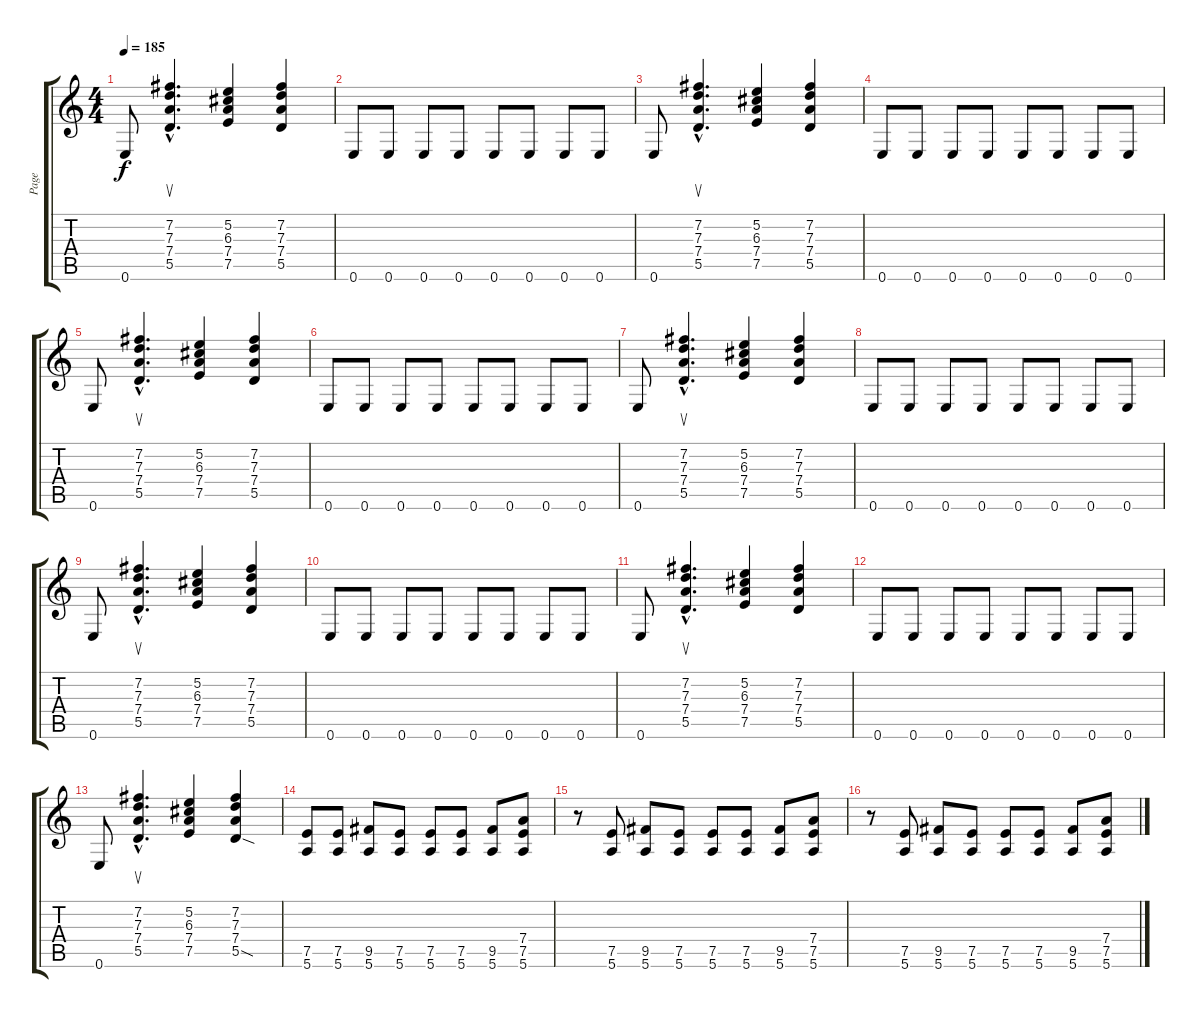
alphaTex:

\track ("Page" "Page") {instrument distortionguitar}
\staff {score tabs}
\tuning (E4 B3 G3 D3 A2 E2) {hide}
\ts (4 4)
\tempo 185
\clef g2
\ks c
0.6.8{dy f} (7.2{hac} 7.3{hac} 7.4{hac} 5.5{hac}).4{d su} (5.2 6.3 7.4 7.5).4 (7.2 7.3 7.4 5.5).4 |
0.6.8 0.6.8 0.6.8 0.6.8 0.6.8 0.6.8 0.6.8 0.6.8 |
0.6.8 (7.2{hac} 7.3{hac} 7.4{hac} 5.5{hac}).4{d su} (5.2 6.3 7.4 7.5).4 (7.2 7.3 7.4 5.5).4 |
0.6.8 0.6.8 0.6.8 0.6.8 0.6.8 0.6.8 0.6.8 0.6.8 |
0.6.8 (7.2{hac} 7.3{hac} 7.4{hac} 5.5{hac}).4{d su} (5.2 6.3 7.4 7.5).4 (7.2 7.3 7.4 5.5).4 |
0.6.8 0.6.8 0.6.8 0.6.8 0.6.8 0.6.8 0.6.8 0.6.8 |
0.6.8 (7.2{hac} 7.3{hac} 7.4{hac} 5.5{hac}).4{d su} (5.2 6.3 7.4 7.5).4 (7.2 7.3 7.4 5.5).4 |
0.6.8 0.6.8 0.6.8 0.6.8 0.6.8 0.6.8 0.6.8 0.6.8 |
0.6.8 (7.2{hac} 7.3{hac} 7.4{hac} 5.5{hac}).4{d su} (5.2 6.3 7.4 7.5).4 (7.2 7.3 7.4 5.5).4 |
0.6.8 0.6.8 0.6.8 0.6.8 0.6.8 0.6.8 0.6.8 0.6.8 |
0.6.8 (7.2{hac} 7.3{hac} 7.4{hac} 5.5{hac}).4{d su} (5.2 6.3 7.4 7.5).4 (7.2 7.3 7.4 5.5).4 |
0.6.8 0.6.8 0.6.8 0.6.8 0.6.8 0.6.8 0.6.8 0.6.8 |
0.6.8 (7.2{hac} 7.3{hac} 7.4{hac} 5.5{hac}).4{d su} (5.2 6.3 7.4 7.5).4 (7.2 7.3 7.4 5.5{sod}).4 |
(7.5 5.6).8 (7.5 5.6).8 (9.5 5.6).8 (7.5 5.6).8 (7.5 5.6).8 (7.5 5.6).8 (9.5 5.6).8 (7.4 7.5 5.6).8 |
r.8 (7.5 5.6).8 (9.5 5.6).8 (7.5 5.6).8 (7.5 5.6).8 (7.5 5.6).8 (9.5 5.6).8 (7.4 7.5 5.6).8 |
r.8 (7.5 5.6).8 (9.5 5.6).8 (7.5 5.6).8 (7.5 5.6).8 (7.5 5.6).8 (9.5 5.6).8 (7.4 7.5 5.6).8
